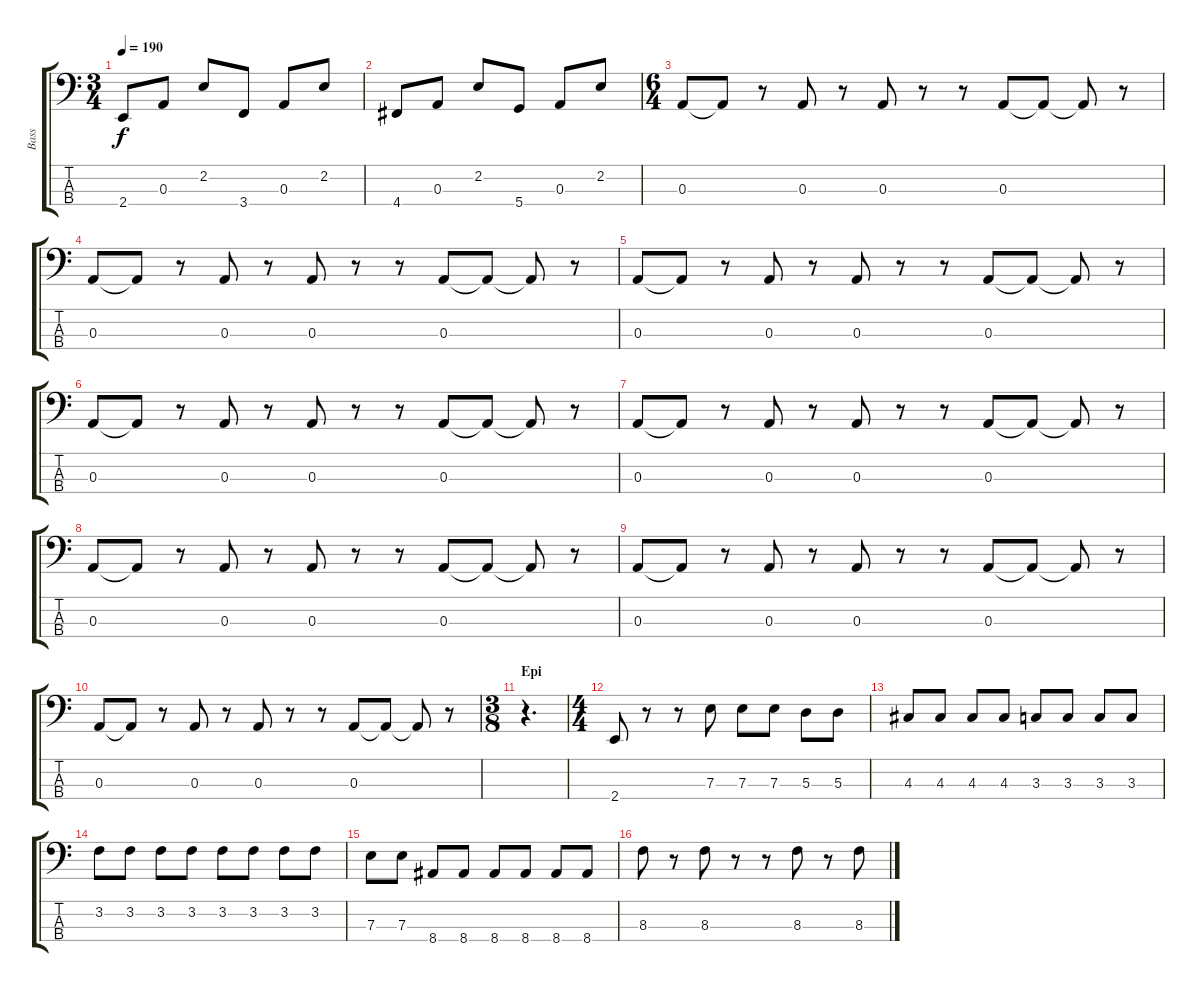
\track ("Bass" "Bass") {instrument electricbasspick}
\staff {score tabs}
\tuning (G2 D2 A1 D1) {hide}
\ts (3 4)
\tempo 190
\clef f4
\ks c
2.4.8{dy f} 0.3.8 2.2.8 3.4.8 0.3.8 2.2.8 |
4.4.8 0.3.8 2.2.8 5.4.8 0.3.8 2.2.8 |
\ts (6 4)
0.3.8 0.3{t}.8 r.8 0.3.8 r.8 0.3.8 r.8 r.8 0.3.8 0.3{t}.8 0.3{t}.8 r.8 |
0.3.8 0.3{t}.8 r.8 0.3.8 r.8 0.3.8 r.8 r.8 0.3.8 0.3{t}.8 0.3{t}.8 r.8 |
0.3.8 0.3{t}.8 r.8 0.3.8 r.8 0.3.8 r.8 r.8 0.3.8 0.3{t}.8 0.3{t}.8 r.8 |
0.3.8 0.3{t}.8 r.8 0.3.8 r.8 0.3.8 r.8 r.8 0.3.8 0.3{t}.8 0.3{t}.8 r.8 |
0.3.8 0.3{t}.8 r.8 0.3.8 r.8 0.3.8 r.8 r.8 0.3.8 0.3{t}.8 0.3{t}.8 r.8 |
0.3.8 0.3{t}.8 r.8 0.3.8 r.8 0.3.8 r.8 r.8 0.3.8 0.3{t}.8 0.3{t}.8 r.8 |
0.3.8 0.3{t}.8 r.8 0.3.8 r.8 0.3.8 r.8 r.8 0.3.8 0.3{t}.8 0.3{t}.8 r.8 |
0.3.8 0.3{t}.8 r.8 0.3.8 r.8 0.3.8 r.8 r.8 0.3.8 0.3{t}.8 0.3{t}.8 r.8 |
\ts (3 8)
\section ("" "Epi")
r.4{d} |
\ts (4 4)
2.4.8 r.8 r.8 7.3.8 7.3.8 7.3.8 5.3.8 5.3.8 |
4.3.8 4.3.8 4.3.8 4.3.8 3.3.8 3.3.8 3.3.8 3.3.8 |
3.2.8 3.2.8 3.2.8 3.2.8 3.2.8 3.2.8 3.2.8 3.2.8 |
7.3.8 7.3.8 8.4.8 8.4.8 8.4.8 8.4.8 8.4.8 8.4.8 |
8.3.8 r.8 8.3.8 r.8 r.8 8.3.8 r.8 8.3.8
